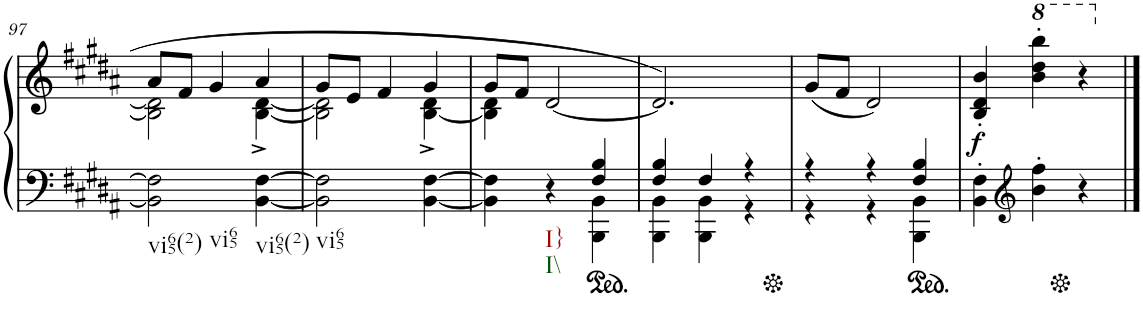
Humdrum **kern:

**kern	**kern	**dynam
*part2	*part1	*part1
*staff2	*staff1	*staff1
*I"Piano	*I"Piano	*
*I'Pno	*I'Pno	*
!!LO:PB:g=z
*clefF4	*clefG2	*
*k[f#c#g#d#a#]	*k[f#c#g#d#a#]	*
*M3/4	*M3/4	*
=97	=97	=97
*	*^	*
!LO:TX:b:t=vi65(2)	!	!	!
!LO:TX:b:t=vi65	!	!	!
2BB\] 2F#\]	8a#/L	2B\] 2d#\]	.
.	8f#/J	.	.
.	4g#/	.	.
!LO:TX:b:t=vi65(2)	!	!	!
[4BB\ [4F#\	4a#/	[4B\^ [4d#\^	.
=98	=98	=98	=98
!LO:TX:b:t=vi65	!	!	!
2BB\] 2F#\]	8g#/L	2B\] 2d#\]	.
.	8e/J	.	.
.	4f#/	.	.
[4BB\ [>4F#\	4g#/	[4B\^ 4d#\^	.
=99	=99	=99	=99
*^	*	*	*
4BB\] 4F#\]	2ryy	8g#/L	4B\] 4d#\	.
.	.	8f#/J	.	.
!LO:TX:b:t=I}	!	!	!	!
!LO:TX:b:t=I\\	!	!	!	!
4r	.	[<2d#/	2ryy	.
*ped	*	*	*	*
4F#/ 4B/	4BBB\ 4BB\	.	.	.
*	*	*v	*v	*
=100	=100	=100	=100
4F#/ 4B/	4BBB\ 4BB\	2.d#/]	.
4F#/	4BBB\ 4BB\	.	.
4r	4r	.	.
=101	=101	=101	=101
*Xped	*	*	*
4r	4r	(8g#/L	.
.	.	8f#/J	.
4r	4r	2d#/)	.
*ped	*	*	*
4F#/ 4B/	4BBB\ 4BB\	.	.
=102	=102	=102	=102
!	!	!	!LO:DY:b
*v	*v	*	*
4BB\' 4F#\'	4B/' 4d#/' 4b/'	f
*clefG2	*	*
*	*8va	*
4b\' 4ff#\'	4bb\' 4ddd#\' 4bbb\'	.
*Xped	*	*
*	*X8va	*
4r	4r	.
==	==	==
*-	*-	*-
